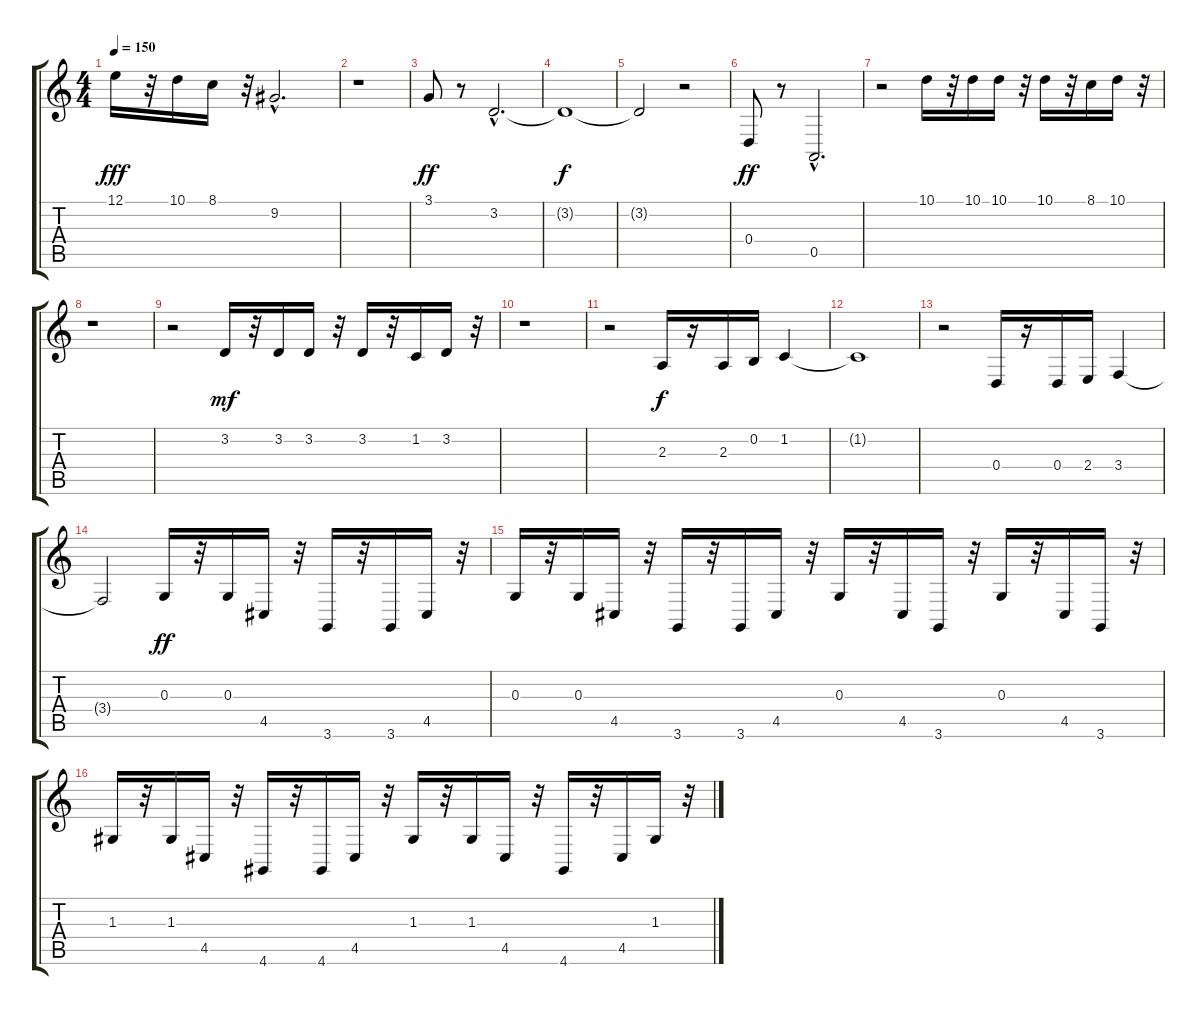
\track "" {instrument trumpet}
\staff {score tabs}
\tuning (E4 B3 G3 D3 A2 E2) {hide}
\ts (4 4)
\tempo 150
\clef g2
\ks c
12.1.16{dy fff} r.32 10.1.16 8.1.16 r.32 9.2{hac}.2{d} |
r.1 |
3.1.8{dy ff} r.8 3.2{hac}.2{d} |
3.2{t}.1{dy f} |
3.2{t}.2 r.2 |
0.4.8{dy ff} r.8 0.5{hac}.2{d} |
r.2 10.1.16 r.32 10.1.16 10.1.16 r.32 10.1.16 r.32 8.1.16 10.1.16 r.32 |
r.1 |
r.2 3.2.16{dy mf} r.32 3.2.16 3.2.16 r.32 3.2.16 r.32 1.2.16 3.2.16 r.32 |
r.1 |
r.2 2.3.16{dy f} r.16 2.3.16 0.2.16 1.2.4 |
1.2{t}.1 |
r.2 0.4.16 r.16 0.4.16 2.4.16 3.4.4 |
3.4{t}.2 0.3.16{dy ff} r.32 0.3.16 4.5.16 r.32 3.6.16 r.32 3.6.16 4.5.16 r.32 |
0.3.16 r.32 0.3.16 4.5.16 r.32 3.6.16 r.32 3.6.16 4.5.16 r.32 0.3.16 r.32 4.5.16 3.6.16 r.32 0.3.16 r.32 4.5.16 3.6.16 r.32 |
1.3.16 r.32 1.3.16 4.5.16 r.32 4.6.16 r.32 4.6.16 4.5.16 r.32 1.3.16 r.32 1.3.16 4.5.16 r.32 4.6.16 r.32 4.5.16 1.3.16 r.32
